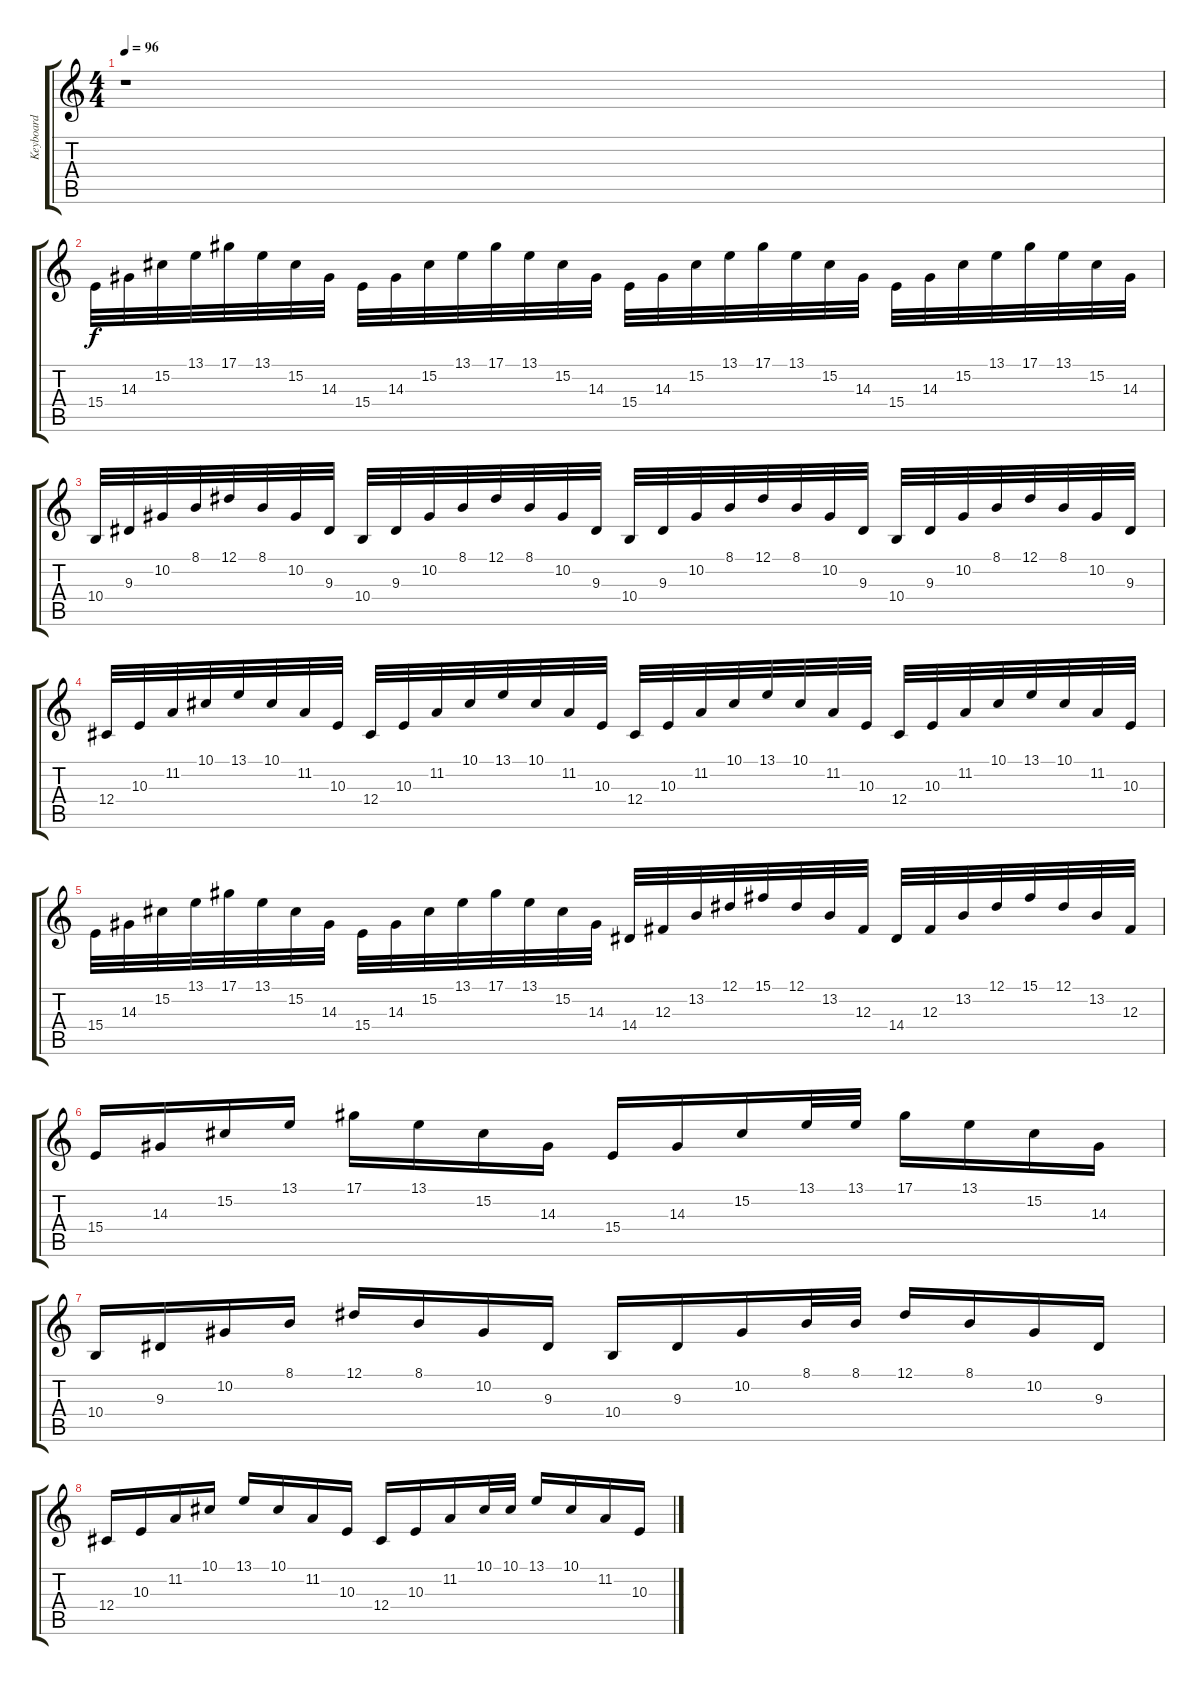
\track ("Keyboard" "Keyboard") {instrument harpsichord}
\staff {score tabs}
\tuning (Eb4 Bb3 Gb3 Db3 Ab2 B1) {hide}
\ts (4 4)
\tempo 96
\clef g2
\ks c
r.1{dy f} |
15.4.32 14.3.32 15.2.32 13.1.32 17.1.32 13.1.32 15.2.32 14.3.32 15.4.32 14.3.32 15.2.32 13.1.32 17.1.32 13.1.32 15.2.32 14.3.32 15.4.32 14.3.32 15.2.32 13.1.32 17.1.32 13.1.32 15.2.32 14.3.32 15.4.32 14.3.32 15.2.32 13.1.32 17.1.32 13.1.32 15.2.32 14.3.32 |
10.4.32 9.3.32 10.2.32 8.1.32 12.1.32 8.1.32 10.2.32 9.3.32 10.4.32 9.3.32 10.2.32 8.1.32 12.1.32 8.1.32 10.2.32 9.3.32 10.4.32 9.3.32 10.2.32 8.1.32 12.1.32 8.1.32 10.2.32 9.3.32 10.4.32 9.3.32 10.2.32 8.1.32 12.1.32 8.1.32 10.2.32 9.3.32 |
12.4.32 10.3.32 11.2.32 10.1.32 13.1.32 10.1.32 11.2.32 10.3.32 12.4.32 10.3.32 11.2.32 10.1.32 13.1.32 10.1.32 11.2.32 10.3.32 12.4.32 10.3.32 11.2.32 10.1.32 13.1.32 10.1.32 11.2.32 10.3.32 12.4.32 10.3.32 11.2.32 10.1.32 13.1.32 10.1.32 11.2.32 10.3.32 |
15.4.32 14.3.32 15.2.32 13.1.32 17.1.32 13.1.32 15.2.32 14.3.32 15.4.32 14.3.32 15.2.32 13.1.32 17.1.32 13.1.32 15.2.32 14.3.32 14.4.32 12.3.32 13.2.32 12.1.32 15.1.32 12.1.32 13.2.32 12.3.32 14.4.32 12.3.32 13.2.32 12.1.32 15.1.32 12.1.32 13.2.32 12.3.32 |
\section ("" "")
15.4.16{volume 12} 14.3.16 15.2.16 13.1.16 17.1.16 13.1.16 15.2.16 14.3.16 15.4.16 14.3.16 15.2.16 13.1.32 13.1.32 17.1.16 13.1.16 15.2.16 14.3.16 |
10.4.16 9.3.16 10.2.16 8.1.16 12.1.16 8.1.16 10.2.16 9.3.16 10.4.16 9.3.16 10.2.16 8.1.32 8.1.32 12.1.16 8.1.16 10.2.16 9.3.16 |
12.4.16 10.3.16 11.2.16 10.1.16 13.1.16 10.1.16 11.2.16 10.3.16 12.4.16 10.3.16 11.2.16 10.1.32 10.1.32 13.1.16 10.1.16 11.2.16 10.3.16
